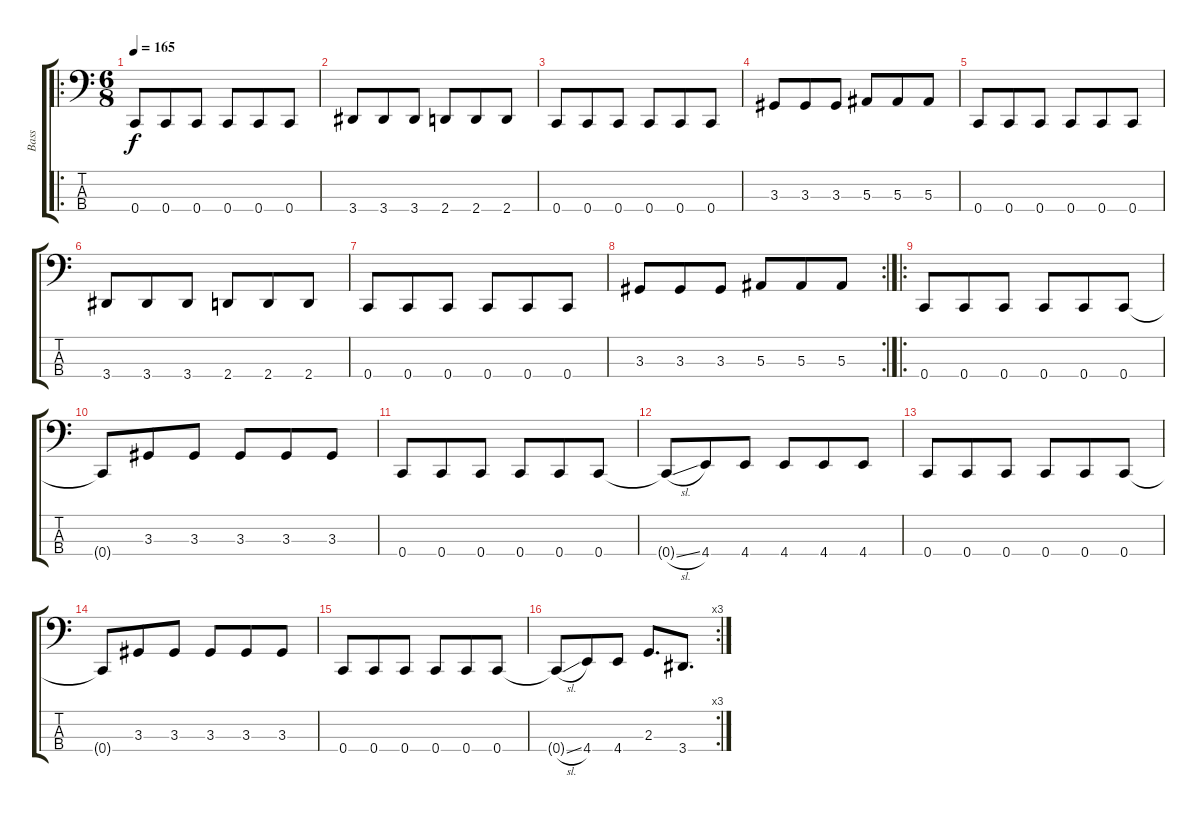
\track ("Bass" "Bass") {instrument electricbassfinger}
\staff {score tabs}
\tuning (Eb2 Bb1 F1 C1) {hide}
\ro
\ts (6 8)
\tempo 165
\clef f4
\ks c
0.4.8{dy f} 0.4.8 0.4.8 0.4.8 0.4.8 0.4.8 |
3.4.8 3.4.8 3.4.8 2.4.8 2.4.8 2.4.8 |
0.4.8 0.4.8 0.4.8 0.4.8 0.4.8 0.4.8 |
3.3.8 3.3.8 3.3.8 5.3.8 5.3.8 5.3.8 |
0.4.8 0.4.8 0.4.8 0.4.8 0.4.8 0.4.8 |
3.4.8 3.4.8 3.4.8 2.4.8 2.4.8 2.4.8 |
0.4.8 0.4.8 0.4.8 0.4.8 0.4.8 0.4.8 |
\rc 2
3.3.8 3.3.8 3.3.8 5.3.8 5.3.8 5.3.8 |
\ro
0.4.8 0.4.8 0.4.8 0.4.8 0.4.8 0.4.8 |
0.4{t}.8 3.3.8 3.3.8 3.3.8 3.3.8 3.3.8 |
0.4.8 0.4.8 0.4.8 0.4.8 0.4.8 0.4.8 |
0.4{sl t}.8 4.4.8 4.4.8 4.4.8 4.4.8 4.4.8 |
0.4.8 0.4.8 0.4.8 0.4.8 0.4.8 0.4.8 |
0.4{t}.8 3.3.8 3.3.8 3.3.8 3.3.8 3.3.8 |
0.4.8 0.4.8 0.4.8 0.4.8 0.4.8 0.4.8 |
\rc 3
0.4{sl t}.8 4.4.8 4.4.8 2.3.8{d} 3.4.8{d}
